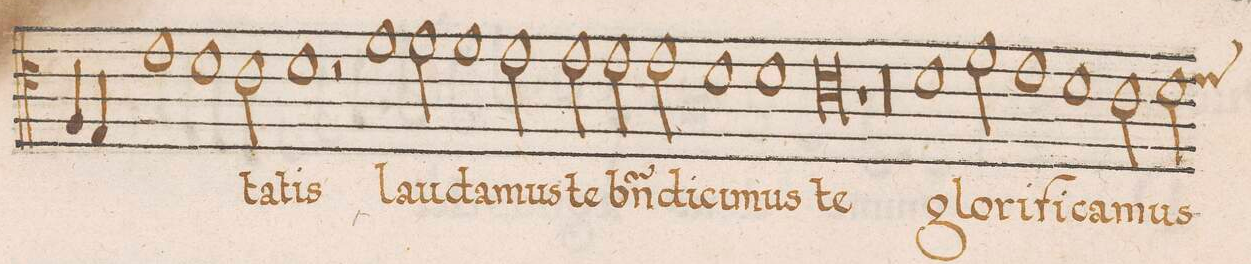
**kern	**text
*I"CANTVS	*
*clefC4	*
*k[]	*
*met(c|)	*
*M2/1	*
4F/	.
4E/	.
1e	.
1d	.
=9	=9
2c\	-ta-
1d	-tis
=10	=10
2r	.
1f	lau-
2f\	-da-
=11	=11
1f	-mus
2e\	te
2e\	b(e)-
=12	=12
2e\	-n(e)-
2e\	-di-
1d	-ci-
=13	=13
1d	-mus
0c	te
=14	=14
1r	.
=15	=15
0r	.
=16	=16
0r	.
=17	=17
1d	glo-
2f\	-ri-
1e	-fi-
=18	=18
1d	-ca-
2c\	-mus
=19	=19
*custos:e	*
2d\	.
*-	*-
